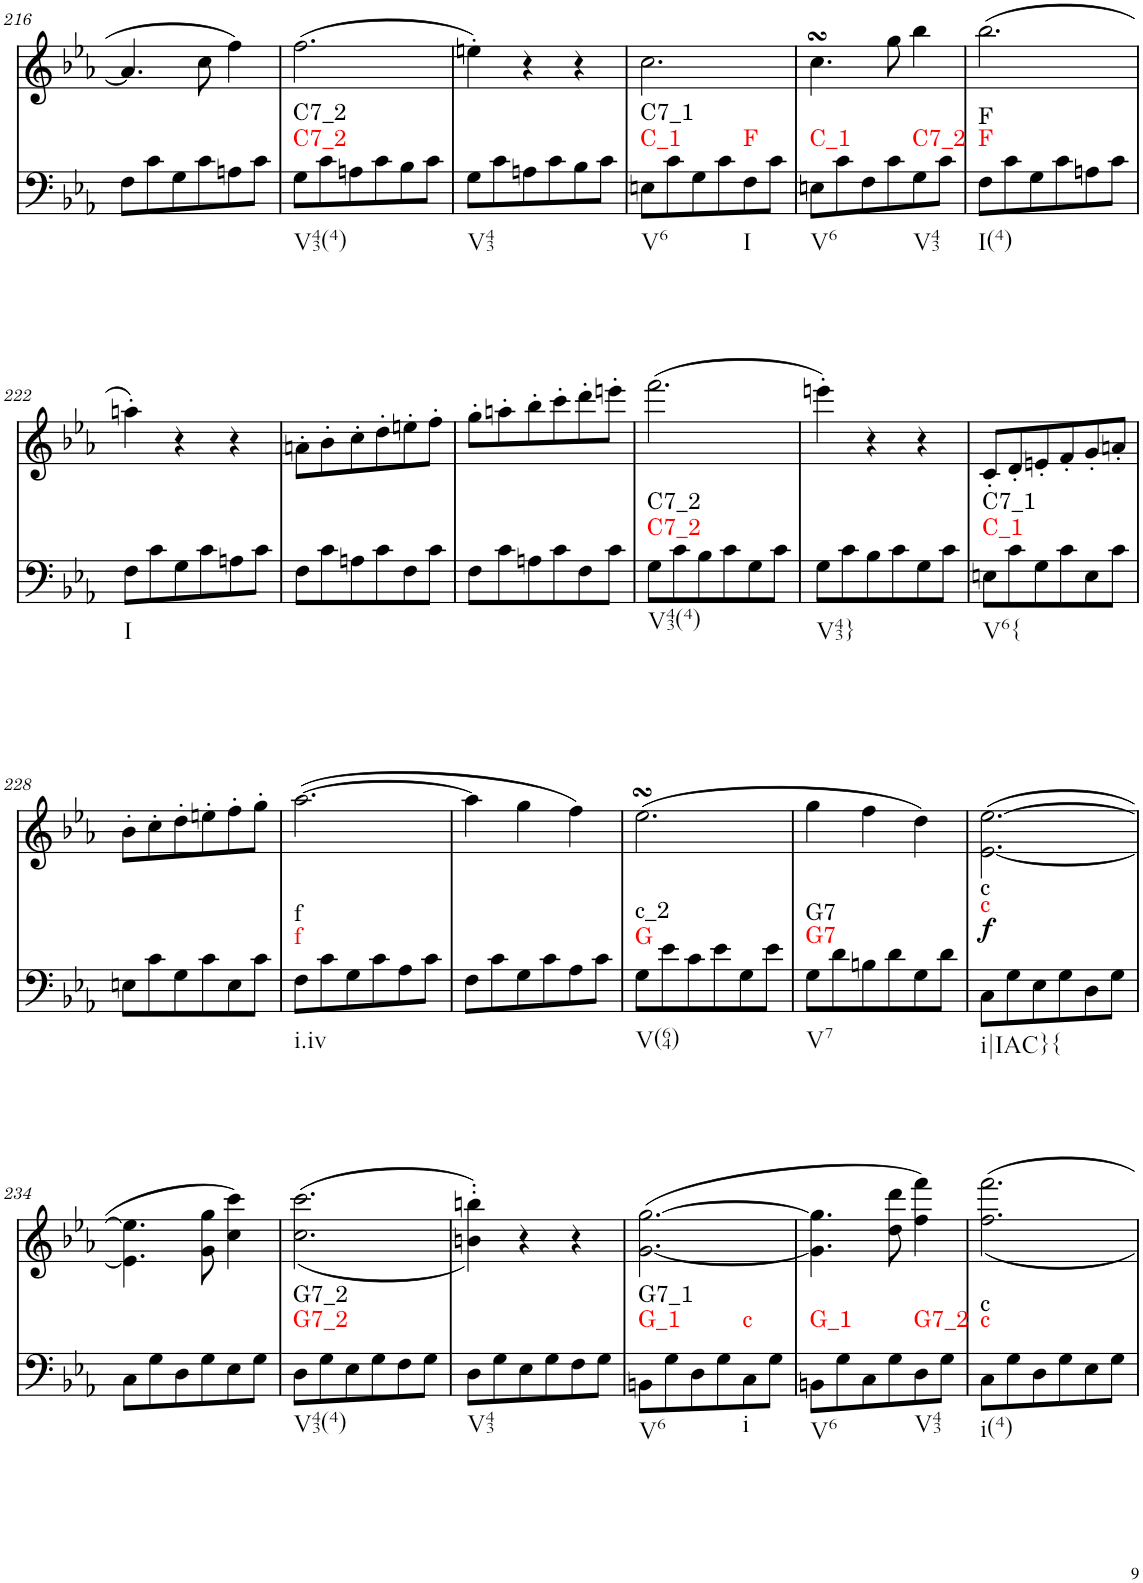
**kern	**dynam	**harte	**kern
*part2	*part2	*part2	*part1
*staff2	*staff2	*	*staff1
*I"piano	*	*	*I"piano
*I'Pno	*	*	*I'Pno
!!LO:PB:g=z
*clefF4	*	*	*clefG2
*k[b-e-a-]	*	*	*k[b-e-a-]
*c:	*	*	*c:
*M3/4	*	*	*M3/4
=216	=216	=216	=216
8F\L	.	.	4.a/]
8c\	.	.	.
8G\	.	.	.
8c\	.	.	8cc\
8An\	.	.	4ff\
8c\J	.	.	.
=217	=217	=217	=217
!	!	!LO:H:n=1:kt=C7_2	!
!	!	!LO:H:n=2:kt=C7_2	!
8G\L	.	N N	(2.ff\
8c\	.	.	.
8An\	.	.	.
8c\	.	.	.
8B-\	.	.	.
8c\J	.	.	.
=218	=218	=218	=218
8G\L	.	.	4een'\)
8c\	.	.	.
8An\	.	.	4r
8c\	.	.	.
8B-\	.	.	4r
8c\J	.	.	.
=219	=219	=219	=219
!	!	!LO:H:n=1:kt=C_1	!
!	!	!LO:H:n=2:kt=C7_1	!
8En\L	.	N N	2.cc\
8c\	.	.	.
8G\	.	.	.
8c\	.	.	.
!	!	!LO:H:kt=F	!
8F\	.	N	.
8c\J	.	.	.
=220	=220	=220	=220
!	!	!LO:H:kt=C_1	!
8En\L	.	N	4.ccsSSS\
8c\	.	.	.
8F\	.	.	.
8c\	.	.	8gg\
!	!	!LO:H:kt=C7_2	!
8G\	.	N	4bb-\
8c\J	.	.	.
=221	=221	=221	=221
!	!	!LO:H:n=1:kt=F	!
!	!	!LO:H:n=2:kt=F	!
8F\L	.	N N	(2.bb-\
8c\	.	.	.
8G\	.	.	.
8c\	.	.	.
8An\	.	.	.
8c\J	.	.	.
!!LO:LB:g=z
=222	=222	=222	=222
8F\L	.	.	4aan'\)
8c\	.	.	.
8G\	.	.	4r
8c\	.	.	.
8An\	.	.	4r
8c\J	.	.	.
=223	=223	=223	=223
8F\L	.	.	8an'\L
8c\	.	.	8b-'\
8An\	.	.	8cc'\
8c\	.	.	8dd'\
8F\	.	.	8een'\
8c\J	.	.	8ff'\J
=224	=224	=224	=224
8F\L	.	.	8gg'\L
8c\	.	.	8aan'\
8An\	.	.	8bb-'\
8c\	.	.	8ccc'\
8F\	.	.	8ddd'\
8c\J	.	.	8eeen'\J
=225	=225	=225	=225
!	!	!LO:H:n=1:kt=C7_2	!
!	!	!LO:H:n=2:kt=C7_2	!
8G\L	.	N N	(2.fff\
8c\	.	.	.
8B-\	.	.	.
8c\	.	.	.
8G\	.	.	.
8c\J	.	.	.
=226	=226	=226	=226
8G\L	.	.	4eeen'\)
8c\	.	.	.
8B-\	.	.	4r
8c\	.	.	.
8G\	.	.	4r
8c\J	.	.	.
=227	=227	=227	=227
!	!	!LO:H:n=1:kt=C_1	!
!	!	!LO:H:n=2:kt=C7_1	!
8En\L	.	N N	8c'/L
8c\	.	.	8d'/
8G\	.	.	8en'/
8c\	.	.	8f'/
8E\	.	.	8g'/
8c\J	.	.	8an'/J
!!LO:LB:g=z
=228	=228	=228	=228
8En\L	.	.	8b-'\L
8c\	.	.	8cc'\
8G\	.	.	8dd'\
8c\	.	.	8een'\
8E\	.	.	8ff'\
8c\J	.	.	8gg'\J
=229	=229	=229	=229
!	!	!LO:H:n=1:kt=f	!
!	!	!LO:H:n=2:kt=f	!
8F\L	.	N N	([2.aa-\
8c\	.	.	.
8G\	.	.	.
8c\	.	.	.
8A-\	.	.	.
8c\J	.	.	.
=230	=230	=230	=230
8F\L	.	.	4aa-\]
8c\	.	.	.
8G\	.	.	4gg\
8c\	.	.	.
8A-\	.	.	4ff\)
8c\J	.	.	.
=231	=231	=231	=231
!	!	!LO:H:n=1:kt=G	!
!	!	!LO:H:n=2:kt=c_2	!
8G\L	.	N N	(2.ee-sSSs\
8e-\	.	.	.
8c\	.	.	.
8e-\	.	.	.
8G\	.	.	.
8e-\J	.	.	.
=232	=232	=232	=232
!	!	!LO:H:n=1:kt=G7	!
!	!	!LO:H:n=2:kt=G7	!
8G\L	.	N N	4gg\
8d\	.	.	.
8Bn\	.	.	4ff\
8d\	.	.	.
8G\	.	.	4dd\)
8d\J	.	.	.
=233	=233	=233	=233
!	!LO:DY:a	!LO:H:n=1:kt=c	!
!	!	!LO:H:n=2:kt=c	!
8C\L	f	N N	([2.e-\ [2.ee-\
8G\	.	.	.
8E-\	.	.	.
8G\	.	.	.
8D\	.	.	.
8G\J	.	.	.
!!LO:LB:g=z
=234	=234	=234	=234
8C\L	.	.	4.e-\] 4.ee-\]
8G\	.	.	.
8D\	.	.	.
8G\	.	.	8g\ 8gg\
8E-\	.	.	4cc\ 4ccc\)
8G\J	.	.	.
=235	=235	=235	=235
!	!	!LO:H:n=1:kt=G7_2	!
!	!	!LO:H:n=2:kt=G7_2	!
8D\L	.	N N	(<(2.cc\ 2.ccc\
8G\	.	.	.
8E-\	.	.	.
8G\	.	.	.
8F\	.	.	.
8G\J	.	.	.
=236	=236	=236	=236
8D\L	.	.	4bn\' 4bbn\'))
8G\	.	.	.
8E-\	.	.	4r
8G\	.	.	.
8F\	.	.	4r
8G\J	.	.	.
=237	=237	=237	=237
!	!	!LO:H:n=1:kt=G_1	!
!	!	!LO:H:n=2:kt=G7_1	!
8BBn\L	.	N N	([2.g\ [2.gg\
8G\	.	.	.
8D\	.	.	.
8G\	.	.	.
!	!	!LO:H:kt=c	!
8C\	.	N	.
8G\J	.	.	.
=238	=238	=238	=238
!	!	!LO:H:kt=G_1	!
8BBn\L	.	N	4.g\] 4.gg\]
8G\	.	.	.
8C\	.	.	.
8G\	.	.	8dd\ 8ddd\
!	!	!LO:H:kt=G7_2	!
8D\	.	N	4ff\ 4fff\)
8G\J	.	.	.
=239	=239	=239	=239
!	!	!LO:H:n=1:kt=c	!
!	!	!LO:H:n=2:kt=c	!
8C\L	.	N N	2.ff\ 2.fff\
8G\	.	.	.
8D\	.	.	.
8G\	.	.	.
8E-\	.	.	.
8G\J	.	.	.
=	=	=	=
*-	*-	*-	*-
